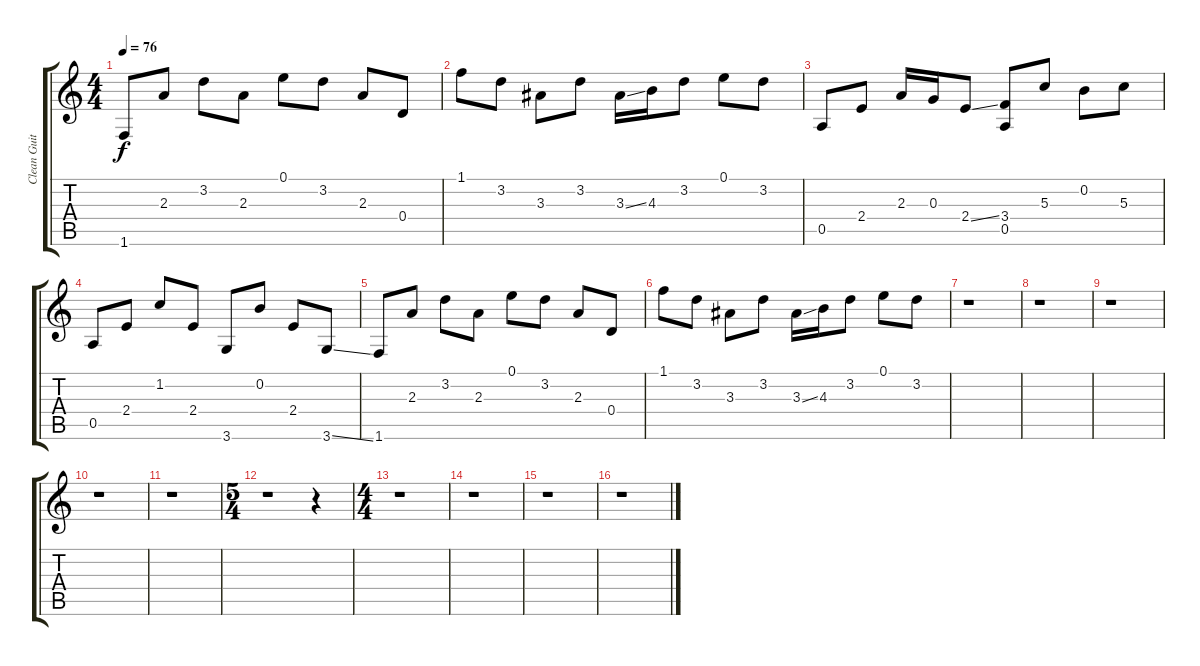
\track ("Clean Guitar" "Clean Guit") {instrument electricguitarclean}
\staff {score tabs}
\tuning (E4 B3 G3 D3 A2 E2) {hide}
\ts (4 4)
\tempo 76
\clef g2
\ks c
1.6.8{dy f} 2.3.8 3.2.8 2.3.8 0.1.8 3.2.8 2.3.8 0.4.8 |
1.1.8 3.2.8 3.3.8 3.2.8 3.3{ss}.16 4.3.16 3.2.8 0.1.8 3.2.8 |
0.5.8 2.4.8 2.3.16 0.3.16 2.4{ss}.8 (3.4 0.5).8 5.3.8 0.2.8 5.3.8 |
0.5.8 2.4.8 1.2.8 2.4.8 3.6.8 0.2.8 2.4.8 3.6{ss}.8 |
1.6.8 2.3.8 3.2.8 2.3.8 0.1.8 3.2.8 2.3.8 0.4.8 |
1.1.8 3.2.8 3.3.8 3.2.8 3.3{ss}.16 4.3.16 3.2.8 0.1.8 3.2.8 |
r.1 |
r.1 |
r.1 |
r.1 |
r.1 |
\ts (5 4)
r.1 r.4 |
\ts (4 4)
r.1 |
r.1 |
r.1 |
r.1
